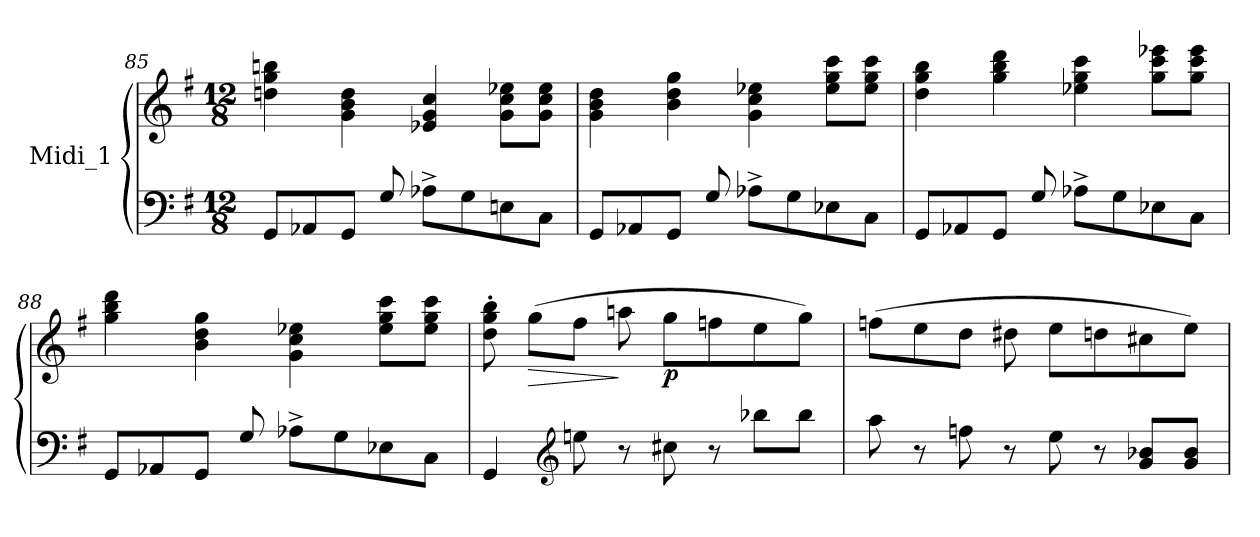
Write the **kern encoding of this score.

**kern	**kern	**dynam
*part1	*part1	*part1
*staff2	*staff1	*staff1/2
*I"Midi_1	*	*
*clefF4	*clefG2	*
*k[f#]	*k[f#]	*
*G:	*G:	*
*M12/8	*M12/8	*
=85	=85	=85
8GG/L	4ddni\ 4gg\ 4bbni\	.
8AA-X/	.	.
8GG/J	4g\ 4b\ 4dd\	.
8G/	.	.
8A-X^\L	4e-X/ 4g/ 4cc/	.
8G\	.	.
8Eni\	8g\ 8cc\ 8ee-X\L	.
8C\J	8g\ 8cc\ 8ee-\J	.
=86	=86	=86
8GG/L	4g\ 4b\ 4dd\	.
8AA-X/	.	.
8GG/J	4b\ 4dd\ 4gg\	.
8G/	.	.
8A-X^\L	4g\ 4cc\ 4ee-X\	.
8G\	.	.
8E-X\	8ee-\ 8gg\ 8ccc\L	.
8C\J	8ee-\ 8gg\ 8ccc\J	.
=87	=87	=87
8GG/L	4dd\ 4gg\ 4bb\	.
8AA-X/	.	.
8GG/J	4gg\ 4bb\ 4ddd\	.
8G/	.	.
8A-X^\L	4ee-X\ 4gg\ 4ccc\	.
8G\	.	.
8E-X\	8gg\ 8ccc\ 8eee-X\L	.
8C\J	8gg\ 8ccc\ 8eee-\J	.
!!LO:PB:g=z
=88	=88	=88
8GG/L	4gg\ 4bb\ 4ddd\	.
8AA-X/	.	.
8GG/J	4b\ 4dd\ 4gg\	.
8G/	.	.
8A-X^\L	4g\ 4cc\ 4ee-X\	.
8G\	.	.
8E-X\	8ee-\ 8gg\ 8ccc\L	.
8C\J	8ee-\ 8gg\ 8ccc\J	.
!!LO:LB:g=z
=89	=89	=89
4GG/	8dd\' 8gg\' 8bb\'	.
!	!	!LO:HP:b
.	(>8gg\L	>
*clefG2	*	*
8eeni\	8ff#i\J	.
8r	8aani\	]
!	!	!LO:DY:b
8cc#X\	8gg\L	p
8r	8ffn\	.
8bb-X\L	8ee\	.
8bb-\J	8gg\J)	.
=90	=90	=90
8aa\	(>8ffn\L	.
8r	8ee\	.
8ffn\	8dd\J	.
8r	8dd#X\	.
8ee\	8ee\L	.
8r	8ddn\	.
8g/ 8b-X/L	8cc#X\	.
8g/ 8b-/J	8ee\J)	.
=	=	=
*-	*-	*-
